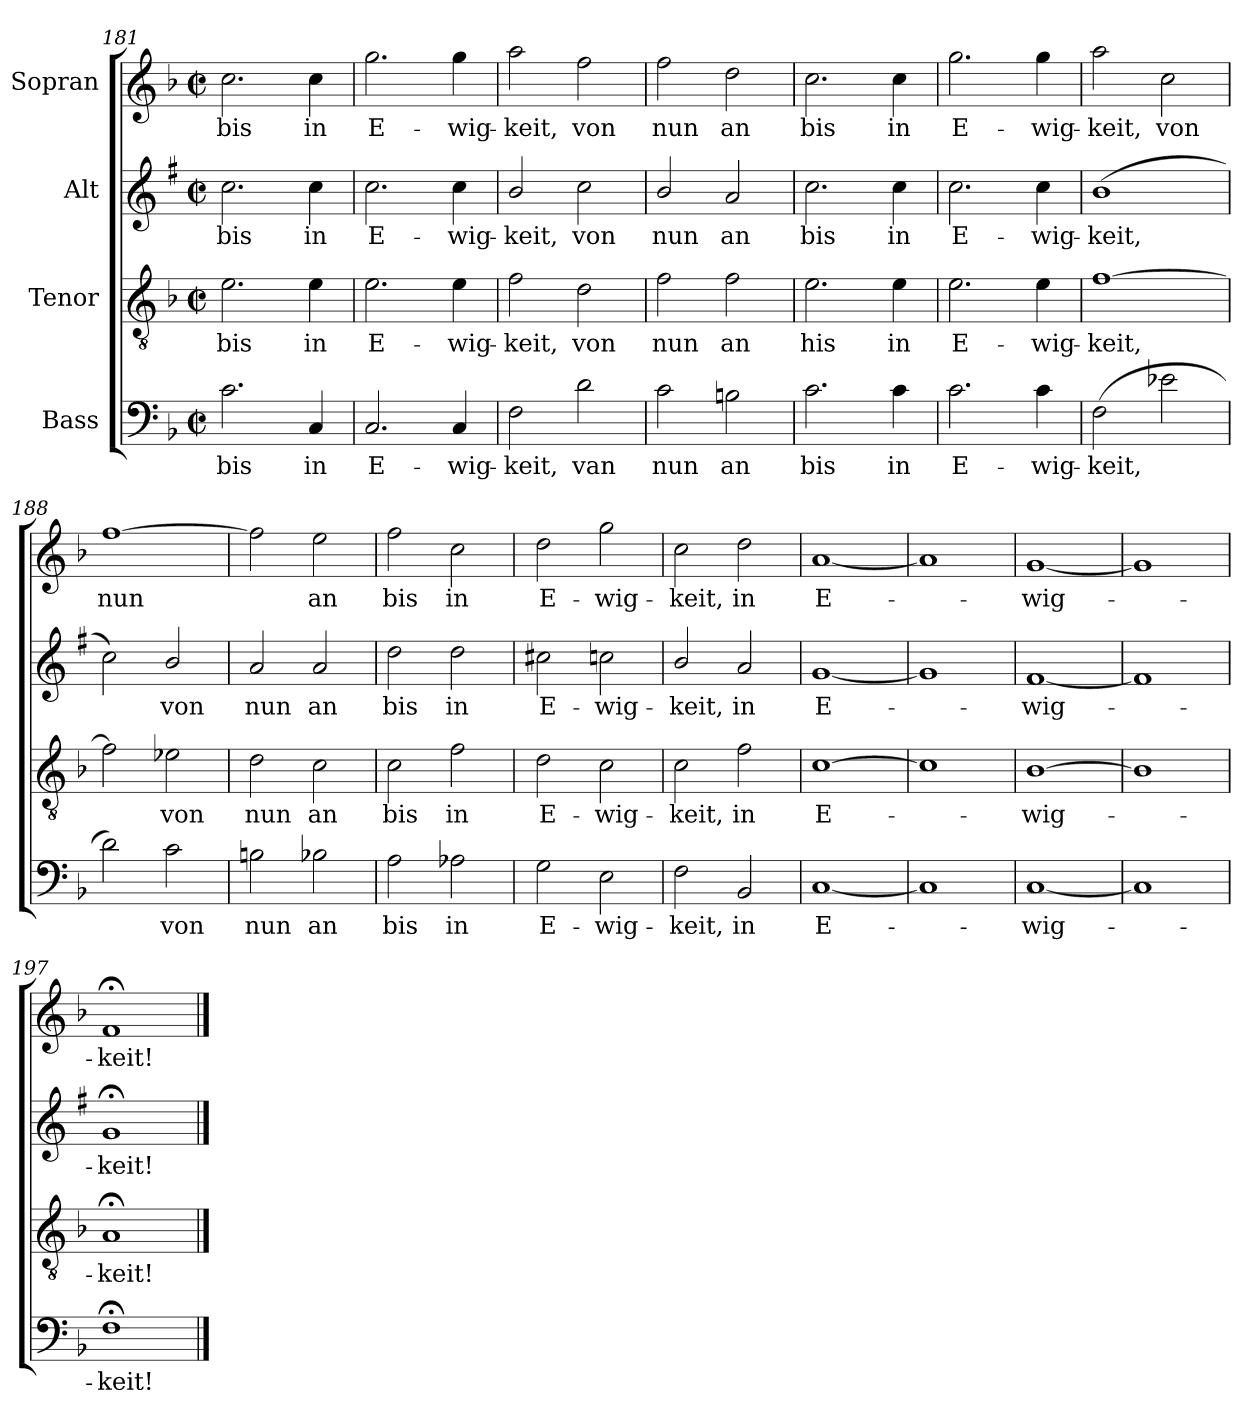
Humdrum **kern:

**kern	**text	**kern	**text	**kern	**text	**kern	**text
*part4	*part4	*part3	*part3	*part2	*part2	*part1	*part1
*staff4	*staff4	*staff3	*staff3	*staff2	*staff2	*staff1	*staff1
*I"Bass	*	*I"Tenor	*	*I"Alt	*	*I"Sopran	*
!!LO:LB:g=z
*clefF4	*	*clefGv2	*	*clefG2	*	*clefG2	*
*	*	*	*	*ITrd1c2	*	*	*
*k[b-]	*	*k[b-]	*	*k[b-]	*	*k[b-]	*
*M2/2	*	*M2/2	*	*M2/2	*	*M2/2	*
*met(c|)	*	*met(c|)	*	*met(c|)	*	*met(c|)	*
=181	=181	=181	=181	=181	=181	=181	=181
2.c\	bis	2.e\	bis	2.b-\	bis	2.cc\	bis
4C/	in	4e\	in	4b-\	in	4cc\	in
=182	=182	=182	=182	=182	=182	=182	=182
2.C/	E-	2.e\	E-	2.b-\	E-	2.gg\	E-
4C/	-wig-	4e\	-wig-	4b-\	-wig-	4gg\	-wig-
=183	=183	=183	=183	=183	=183	=183	=183
2F\	-keit,	2f\	-keit,	2a/	-keit,	2aa\	-keit,
2d\	van	2d\	von	2b-\	von	2ff\	von
=184	=184	=184	=184	=184	=184	=184	=184
2c\	nun	2f\	nun	2a/	nun	2ff\	nun
2Bn\	an	2f\	an	2g/	an	2dd\	an
=185	=185	=185	=185	=185	=185	=185	=185
2.c\	bis	2.e\	his	2.b-\	bis	2.cc\	bis
4c\	in	4e\	in	4b-\	in	4cc\	in
=186	=186	=186	=186	=186	=186	=186	=186
2.c\	E-	2.e\	E-	2.b-\	E-	2.gg\	E-
4c\	-wig-	4e\	-wig-	4b-\	-wig-	4gg\	-wig-
=187	=187	=187	=187	=187	=187	=187	=187
(2F\	-keit,	[1f	-keit,	(1a	-keit,	2aa\	-keit,
2e-X\	.	.	.	.	.	2cc\	von
=188	=188	=188	=188	=188	=188	=188	=188
2d\)	.	2f\]	.	2b-\)	.	[1ff	nun
2c\	von	2e-X\	von	2a/	von	.	.
!!LO:LB:g=z
=189	=189	=189	=189	=189	=189	=189	=189
2Bn\	nun	2d\	nun	2g/	nun	2ff\]	.
2B-X\	an	2c\	an	2g/	an	2ee\	an
=190	=190	=190	=190	=190	=190	=190	=190
2A\	bis	2c\	bis	2cc\	bis	2ff\	bis
2A-X\	in	2f\	in	2cc\	in	2cc\	in
=191	=191	=191	=191	=191	=191	=191	=191
2G\	E-	2d\	E-	2bn\	E-	2dd\	E-
2E\	-wig-	2c\	-wig-	2b-X\	-wig-	2gg\	-wig-
=192	=192	=192	=192	=192	=192	=192	=192
2F\	-keit,	2c\	-keit,	2a/	-keit,	2cc\	-keit,
2BB-/	in	2f\	in	2g/	in	2dd\	in
=193	=193	=193	=193	=193	=193	=193	=193
[1C	E-	[1c	E-	[1f	E-	[1a	E-
=194	=194	=194	=194	=194	=194	=194	=194
1C]	.	1c]	.	1f]	.	1a]	.
=195	=195	=195	=195	=195	=195	=195	=195
[1C	-wig-	[1B-	-wig-	[1e	-wig-	[1g	-wig-
=196	=196	=196	=196	=196	=196	=196	=196
1C]	.	1B-]	.	1e]	.	1g]	.
=197	=197	=197	=197	=197	=197	=197	=197
1F;<	-keit!	1A;<	-keit!	1f;<	-keit!	1f;<	-keit!
==	==	==	==	==	==	==	==
*-	*-	*-	*-	*-	*-	*-	*-
